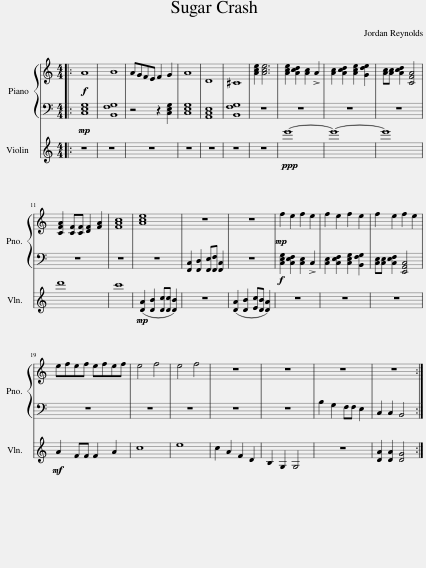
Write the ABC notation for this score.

X:1
%%score { 1 | 2 } 3
L:1/8
M:4/4
I:linebreak $
K:C
V:1 treble
V:2 bass
V:3 treble
V:1
|:!f! A8 | B8 | AGFE F2 G2 | A8 | D8 | %5
 ^C8 | [Ace]2 [Ace]6 | [Ace]2 [Acd]2 [Ac]2 !>!A2 | [Ac]2 [Acd]2 [Ace]2 [Gde]2 | [Ac][Ac] [Acd]2 [CFA]4 |$ %10
 [CFA]2 [CF][CF] [DF]2 [FA]2 | [FAc]8 | [Ace]8 | z8 | z8 | %15
!mp! f2 e2 f2 e2 | f2 e2 f2 e2 | f2 e2 f2 e2 |$ efef efef | e4 f4 | %20
 e4 f4 | z8 | z8 | z8 | z8 :| %25
V:2
|:!mp! [C,E,G,]8 | [B,,F,G,]8 | z4 z2 [C,E,G,]2 | [C,E,G,]8 | [A,,C,E,]8 | %5
 [B,,F,G,]8 | z8 | z8 | z8 | z8 |$ %10
 z8 | z8 | z8 | [F,,C,]2 [F,,D,]2 [F,,E,][F,,F,] [F,,C,]2 | z8 | %15
!f! [C,E,G,]2 [C,E,F,]2 [C,E,]2 !>!C,2 | [C,E,]2 [C,E,F,]2 [C,E,G,]2 [B,,F,G,]2 | [C,E,][C,E,] [C,E,F,]2 [E,,A,,C,]4 |$ z8 | z8 | %20
 z8 | z8 | z8 | B,2 G,2 F,F, E,2 | C,2 C,2 B,,4 :| %25
V:3
|: z8 | z8 | z8 | z8 | z8 | %5
 z8 | z8 |!ppp! e'8- | e'8- | e'8 |$ %10
 d'8 | c'8 |!mp! ([DA]2 [DB]2 [Dc][Dc] [DB]2) | z8 | ([DA]2 [DB]2 [Ec][DB] [DA]2) | %15
 z8 | z8 | z8 |$!mf! A2 FF F2 A2 | c8 | %20
 e8 | c2 A2 F2 D2 | B,2 G,2 G,4 | z8 | [DA]2 [DA]2 [DG]4 :| %25
